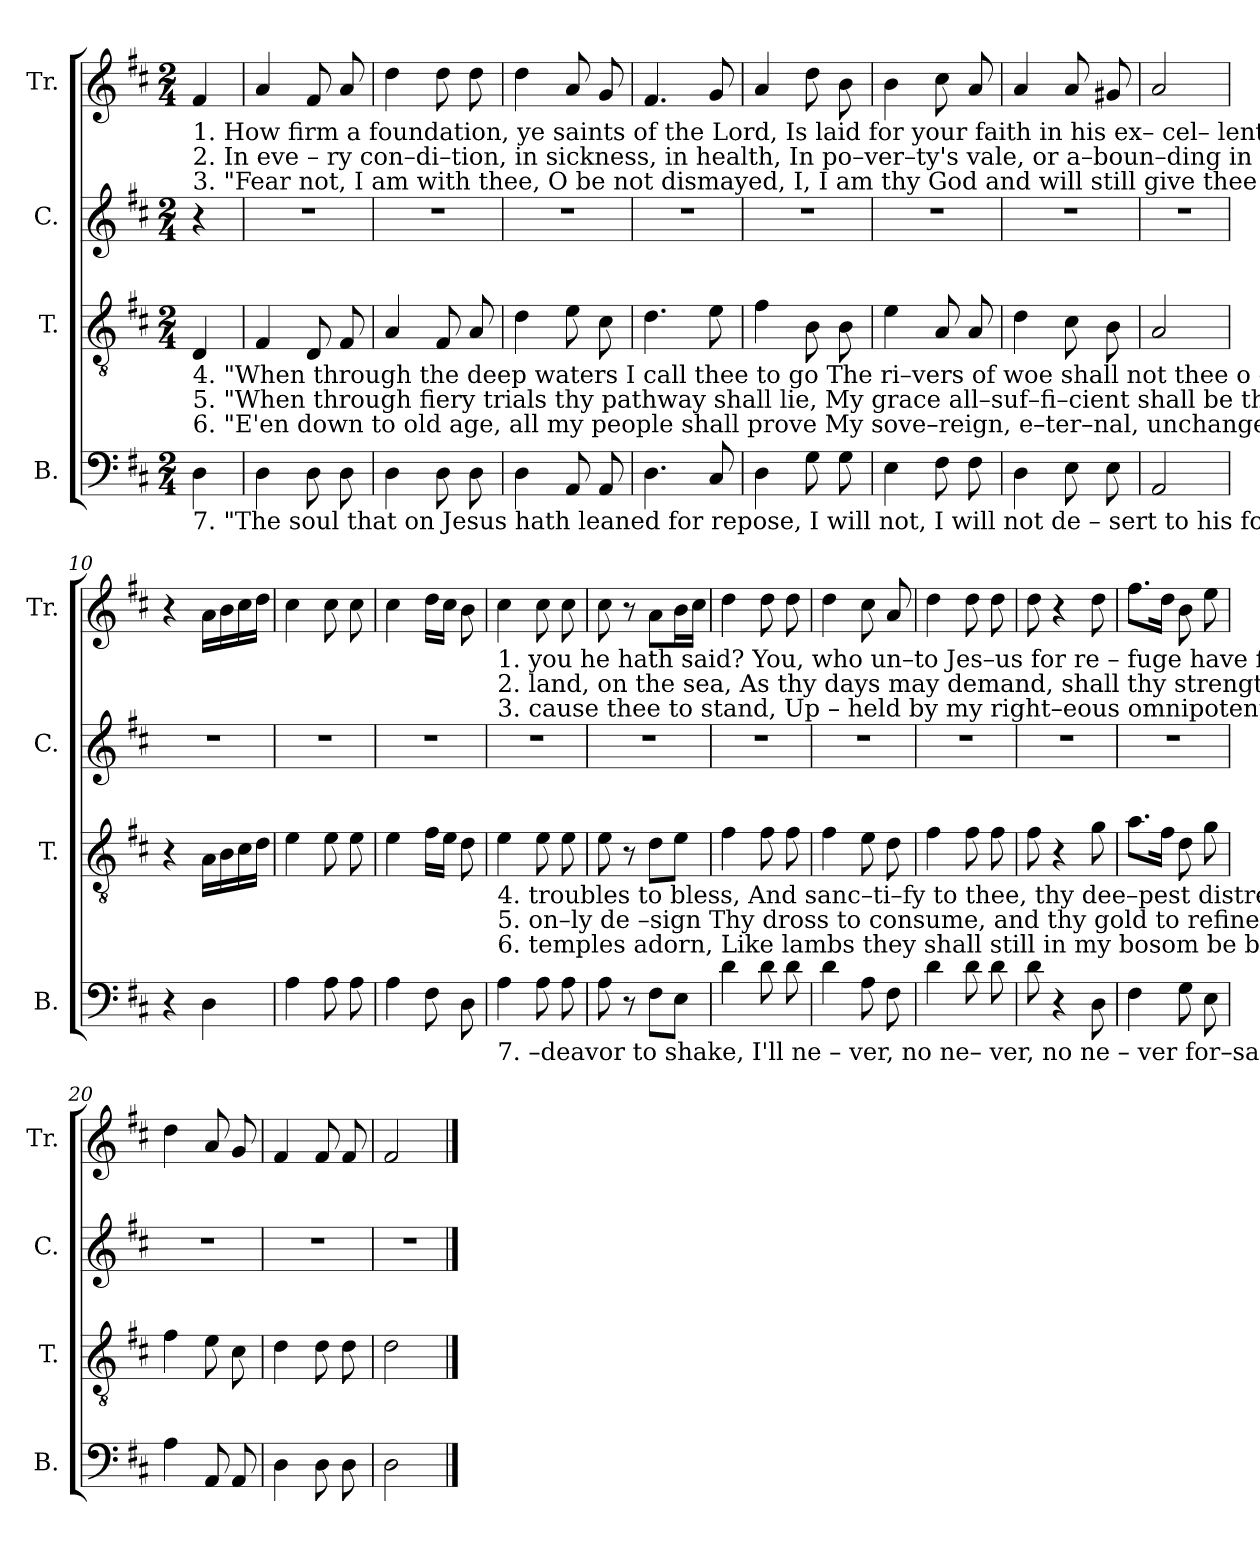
**kern	**kern	**kern	**kern
*part4	*part3	*part2	*part1
*staff4	*staff3	*staff2	*staff1
*I"B.	*I"T.	*I"C.	*I"Tr.
*I'B.	*I'T.	*I'C.	*I'Tr.
*clefF4	*clefGv2	*clefG2	*clefG2
*k[f#c#]	*k[f#c#]	*k[f#c#]	*k[f#c#]
*M2/4	*M2/4	*M2/4	*M2/4
*MM100	*MM100	*MM100	*MM100
=1	=1	=1	=1
!	!	!	!LO:TX:b:t=1. How  firm  a  foundation,  ye saints of the Lord,  Is laid for your faith in his ex– cel– lent word!        What    more can he say  than  to
!	!	!	!LO:TX:b:t=2. In  eve – ry  con–di–tion,  in sickness, in health, In po–ver–ty's vale, or a–boun–ding in wealth;       At         home and abroad, on  the
!	!	!	!LO:TX:b:t=3. "Fear not, I  am with thee, O be not  dismayed,   I,  I  am  thy  God  and  will  still  give  thee  aid;     I'll  strengthen thee, help thee, and
!	!LO:TX:b:t=4. "When through the deep waters I call  thee to go  The ri–vers of woe shall not thee o –ver –flow;            For     I   will be with thee, thy	!	!
!	!LO:TX:b:t=5. "When through fiery trials thy pathway shall lie,  My grace all–suf–fi–cient shall be thy sup–ply;         The flame shall not hurt thee, I	!	!
!	!LO:TX:b:t=6. "E'en down to old age, all my people shall prove  My sove–reign, e–ter–nal, unchangeable  love;          And when hoary hairs shall their	!	!
!LO:TX:b:t=7. "The soul that on Jesus hath  leaned  for  repose,   I   will  not, I will not de – sert  to   his      foes;    That soul, though all hell should en–	!	!	!
4D\	4D/	4r	4f#/
=2	=2	=2	=2
4D\	4F#/	2r	4a/
8D\	8D/	.	8f#/
8D\	8F#/	.	8a/
=3	=3	=3	=3
4D\	4A/	2r	4dd\
8D\	8F#/	.	8dd\
8D\	8A/	.	8dd\
=4	=4	=4	=4
4D\	4d\	2r	4dd\
8AA/	8e\	.	8a/
8AA/	8c#\	.	8g/
=5	=5	=5	=5
4.D\	4.d\	2r	4.f#/
8C#/	8e\	.	8g/
=6	=6	=6	=6
4D\	4f#\	2r	4a/
8G\	8B\	.	8dd\
8G\	8B\	.	8b\
=7	=7	=7	=7
4E\	4e\	2r	4b\
8F#\	8A/	.	8cc#\
8F#\	8A/	.	8a/
=8	=8	=8	=8
4D\	4d\	2r	4a/
8E\	8c#\	.	8a/
8E\	8B\	.	8g#X/
=9	=9	=9	=9
2AA/	2A/	2r	2a/
=10	=10	=10	=10
4r	4r	2r	4r
4D\	16A\LL	.	16a\LL
.	16B\	.	16b\
.	16c#\	.	16cc#\
.	16d\JJ	.	16dd\JJ
=11	=11	=11	=11
4A\	4e\	2r	4cc#\
8A\	8e\	.	8cc#\
8A\	8e\	.	8cc#\
=12	=12	=12	=12
4A\	4e\	2r	4cc#\
8F#\	16f#\LL	.	16dd\LL
.	16e\JJ	.	16cc#\JJ
8D\	8d\	.	8b\
!!LO:LB:g=z
=13	=13	=13	=13
!	!	!	!LO:TX:b:t=1. you he hath said?   You,  who  un–to  Jes–us   for   re – fuge  have  fled.   You,  who   un–to   Je – sus   for     re–fuge  have  fled.
!	!	!	!LO:TX:b:t=2. land,  on  the  sea,     As  thy days may demand, shall thy strength ever be.As thy days may demand, shall thy strength ever be.
!	!	!	!LO:TX:b:t=3. cause thee to stand,  Up – held  by  my  right–eous  omnipotent   hand.    Up – held   by  my  righteous  om–ni–po–tent hand."
!	!LO:TX:b:t=4. troubles to bless,  And  sanc–ti–fy  to  thee,  thy  dee–pest  distress.    And  sanc – ti   – fy   to  thee,  thy  dee–pest  dis–tress."	!	!
!	!LO:TX:b:t=5. on–ly  de –sign      Thy  dross  to  consume, and  thy  gold  to refine.    Thy  dross   to    consume,  and   thy   gold   to  refine."	!	!
!	!LO:TX:b:t=6. temples  adorn,    Like  lambs they shall still in my bosom be borne.    Like lambs  they  shall  still  in   my  bosom be borne."	!	!
!LO:TX:b:t=7. –deavor to shake,   I'll       ne – ver,   no   ne– ver,  no  ne – ver  for–sake.    I'll   ne  –  ver,  no  ne – ver,  no  ne – ver  for – sake."	!	!	!
4A\	4e\	2r	4cc#\
8A\	8e\	.	8cc#\
8A\	8e\	.	8cc#\
=14	=14	=14	=14
8A\	8e\	2r	8cc#\
8r	8r	.	8r
8F#\L	8d\L	.	8a\L
8E\J	8e\J	.	16b\L
.	.	.	16cc#\JJ
=15	=15	=15	=15
4d\	4f#\	2r	4dd\
8d\	8f#\	.	8dd\
8d\	8f#\	.	8dd\
=16	=16	=16	=16
4d\	4f#\	2r	4dd\
8A\	8e\	.	8cc#\
8F#\	8d\	.	8a/
=17	=17	=17	=17
4d\	4f#\	2r	4dd\
8d\	8f#\	.	8dd\
8d\	8f#\	.	8dd\
=18	=18	=18	=18
8d\	8f#\	2r	8dd\
4r	4r	.	4r
8D\	8g\	.	8dd\
=19	=19	=19	=19
4F#\	8.a\L	2r	8.ff#\L
.	16f#\Jk	.	16dd\Jk
8G\	8d\	.	8b\
8E\	8g\	.	8ee\
=20	=20	=20	=20
4A\	4f#\	2r	4dd\
8AA/	8e\	.	8a/
8AA/	8c#\	.	8g/
=21	=21	=21	=21
4D\	4d\	2r	4f#/
8D\	8d\	.	8f#/
8D\	8d\	.	8f#/
=22	=22	=22	=22
2D\	2d\	2r	2f#/
==	==	==	==
*-	*-	*-	*-
